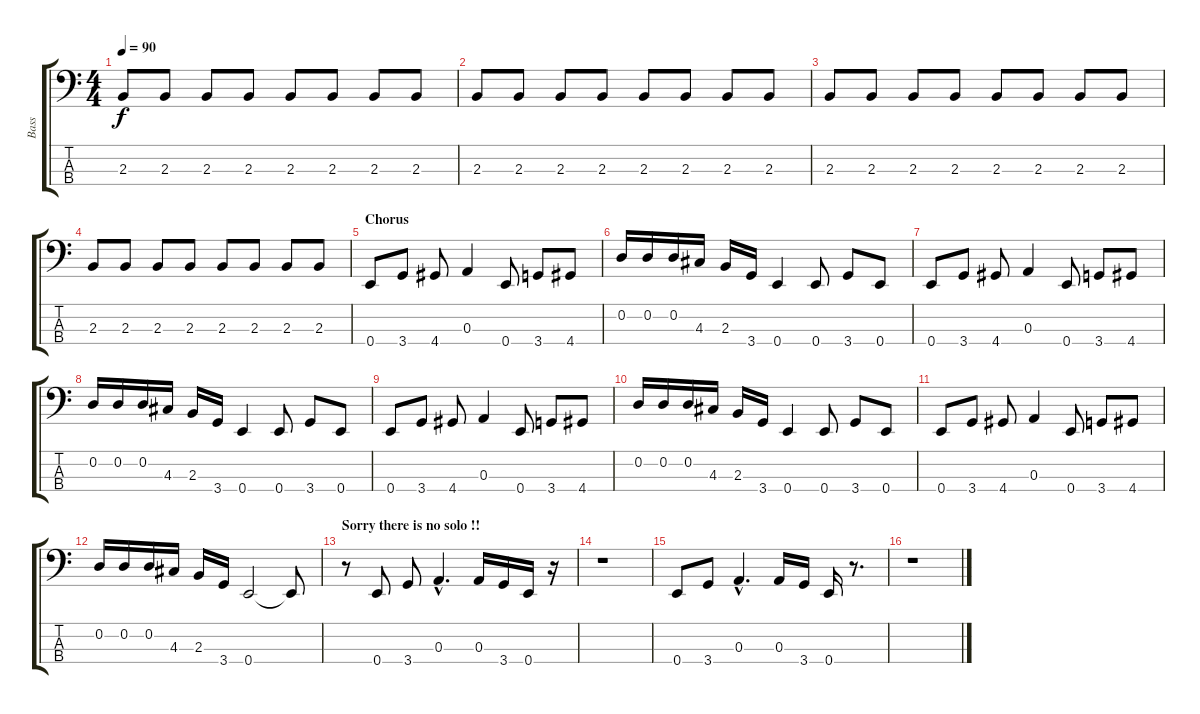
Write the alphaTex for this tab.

\track ("Bass" "Bass") {instrument electricbassfinger}
\staff {score tabs}
\tuning (G2 D2 A1 E1) {hide}
\ts (4 4)
\tempo 90
\clef f4
\ks c
2.3.8{dy f} 2.3.8 2.3.8 2.3.8 2.3.8 2.3.8 2.3.8 2.3.8 |
2.3.8 2.3.8 2.3.8 2.3.8 2.3.8 2.3.8 2.3.8 2.3.8 |
2.3.8 2.3.8 2.3.8 2.3.8 2.3.8 2.3.8 2.3.8 2.3.8 |
2.3.8 2.3.8 2.3.8 2.3.8 2.3.8 2.3.8 2.3.8 2.3.8 |
\section ("" "Chorus")
0.4.8 3.4.8 4.4.8 0.3.4 0.4.8 3.4.8 4.4.8 |
0.2.16 0.2.16 0.2.16 4.3.16 2.3.16 3.4.16 0.4.4 0.4.8 3.4.8 0.4.8 |
0.4.8 3.4.8 4.4.8 0.3.4 0.4.8 3.4.8 4.4.8 |
0.2.16 0.2.16 0.2.16 4.3.16 2.3.16 3.4.16 0.4.4 0.4.8 3.4.8 0.4.8 |
0.4.8 3.4.8 4.4.8 0.3.4 0.4.8 3.4.8 4.4.8 |
0.2.16 0.2.16 0.2.16 4.3.16 2.3.16 3.4.16 0.4.4 0.4.8 3.4.8 0.4.8 |
0.4.8 3.4.8 4.4.8 0.3.4 0.4.8 3.4.8 4.4.8 |
0.2.16 0.2.16 0.2.16 4.3.16 2.3.16 3.4.16 0.4.2 0.4{t}.8 |
\section ("" "Sorry there is no solo !!")
r.8 0.4.8 3.4.8 0.3{hac}.4{d} 0.3.16 3.4.16 0.4.16 r.16 |
r.1 |
0.4.8 3.4.8 0.3{hac}.4{d} 0.3.16 3.4.16 0.4.16 r.8{d} |
r.1
